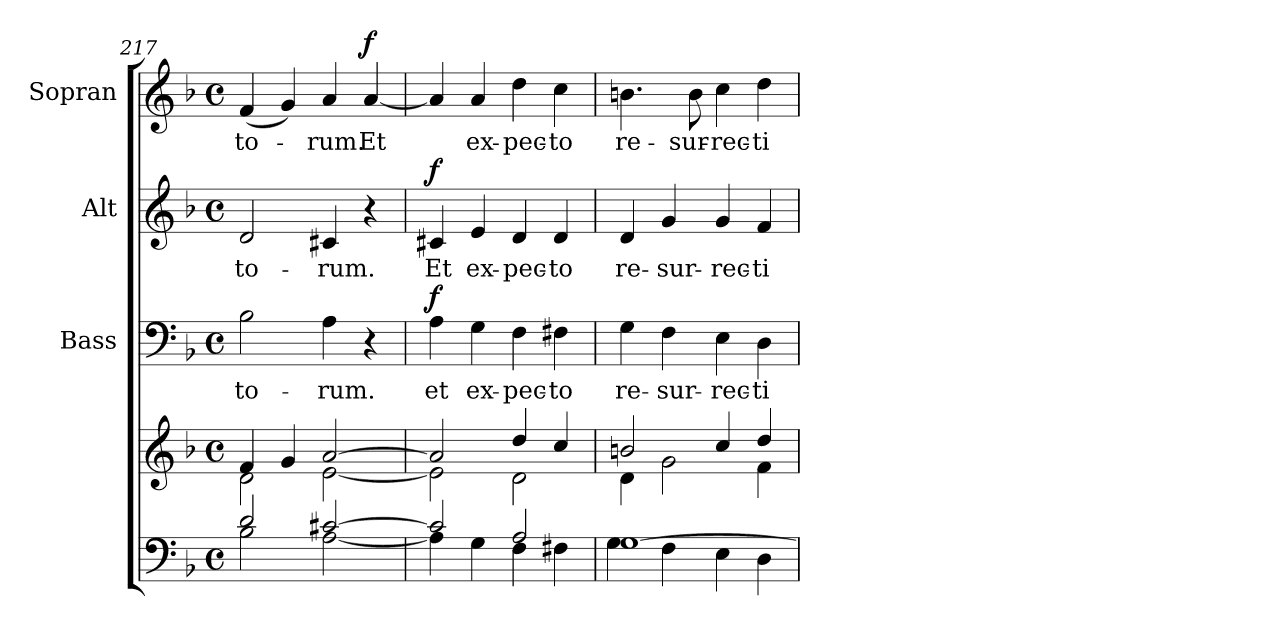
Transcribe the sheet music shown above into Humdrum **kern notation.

**kern	**kern	**kern	**text	**dynam	**kern	**text	**dynam	**kern	**text	**dynam
*part4	*part4	*part3	*part3	*part3	*part2	*part2	*part2	*part1	*part1	*part1
*staff5	*staff4	*staff3	*staff3	*staff3	*staff2	*staff2	*staff2	*staff1	*staff1	*staff1
*	*	*I"Bass	*	*	*I"Alt	*	*	*I"Sopran	*	*
*	*	*I'B.	*	*	*I'A.	*	*	*I'S.	*	*
*clefF4	*clefG2	*clefF4	*	*	*clefG2	*	*	*clefG2	*	*
*k[b-]	*k[b-]	*k[b-]	*	*	*k[b-]	*	*	*k[b-]	*	*
*F:	*F:	*F:	*	*	*F:	*	*	*F:	*	*
*M4/4	*M4/4	*M4/4	*	*	*M4/4	*	*	*M4/4	*	*
*met(c)	*met(c)	*met(c)	*	*	*met(c)	*	*	*met(c)	*	*
=217	=217	=217	=217	=217	=217	=217	=217	=217	=217	=217
*^	*^	*	*	*	*	*	*	*	*	*
!	!	!	!	!	!LO:LY:b	!	!	!LO:LY:b	!	!	!LO:LY:b	!
2d/	2B-\	4f/	2d\	2B-\	-to-	.	2d/	-to-	.	(<4f/	-to-	.
.	.	4g/	.	.	.	.	.	.	.	4g/)	.	.
!	!	!	!	!	!LO:LY:b	!	!	!LO:LY:b	!	!	!LO:LY:b	!
[>2c#X/	[<2A\	[>2a/	[<2e\	4A\	-rum.	.	4c#X/	-rum.	.	4a/	-rum.	.
!	!	!	!	!	!	!	!	!	!	!	!LO:LY:b	!LO:DY:a
.	.	.	.	4r	.	.	4r	.	.	[4a/	Et	f
!!LO:LB:g=z
=218	=218	=218	=218	=218	=218	=218	=218	=218	=218	=218	=218	=218
!	!	!	!	!	!LO:LY:b	!LO:DY:a	!	!LO:LY:b	!LO:DY:a	!	!	!
2c#/]	4A\]	2a/]	2e\]	4A\	et	f	4c#X/	Et	f	4a/]	.	.
!	!	!	!	!	!LO:LY:b	!	!	!LO:LY:b	!	!	!LO:LY:b	!
.	4G\	.	.	4G\	ex-	.	4e/	ex-	.	4a/	ex-	.
!	!	!	!	!	!LO:LY:b	!	!	!LO:LY:b	!	!	!LO:LY:b	!
2A/	4F\	4dd/	2d\	4F\	-pec-	.	4d/	-pec-	.	4dd\	-pec-	.
!	!	!	!	!	!LO:LY:b	!	!	!LO:LY:b	!	!	!LO:LY:b	!
.	4F#X\	4cc/	.	4F#X\	-to	.	4d/	-to	.	4cc\	-to	.
=219	=219	=219	=219	=219	=219	=219	=219	=219	=219	=219	=219	=219
!	!	!	!	!	!LO:LY:b	!	!	!LO:LY:b	!	!	!LO:LY:b	!
[>1G	4G\	2bn/	4d\	4G\	re-	.	4d/	re-	.	4.bn\	re-	.
!	!	!	!	!	!LO:LY:b	!	!	!LO:LY:b	!	!	!	!
.	4F\	.	2g\	4F\	-sur-	.	4g/	-sur-	.	.	.	.
!	!	!	!	!	!	!	!	!	!	!	!LO:LY:b	!
.	.	.	.	.	.	.	.	.	.	8b\	-sur-	.
!	!	!	!	!	!LO:LY:b	!	!	!LO:LY:b	!	!	!LO:LY:b	!
.	4E\	4cc/	.	4E\	-rec-	.	4g/	-rec-	.	4cc\	-rec-	.
!	!	!	!	!	!LO:LY:b	!	!	!LO:LY:b	!	!	!LO:LY:b	!
.	4D\	4dd/	4f\	4D\	-ti-	.	4f/	-ti-	.	4dd\	-ti-	.
*v	*v	*	*	*	*	*	*	*	*	*	*	*
*	*v	*v	*	*	*	*	*	*	*	*	*
=	=	=	=	=	=	=	=	=	=	=
*-	*-	*-	*-	*-	*-	*-	*-	*-	*-	*-
